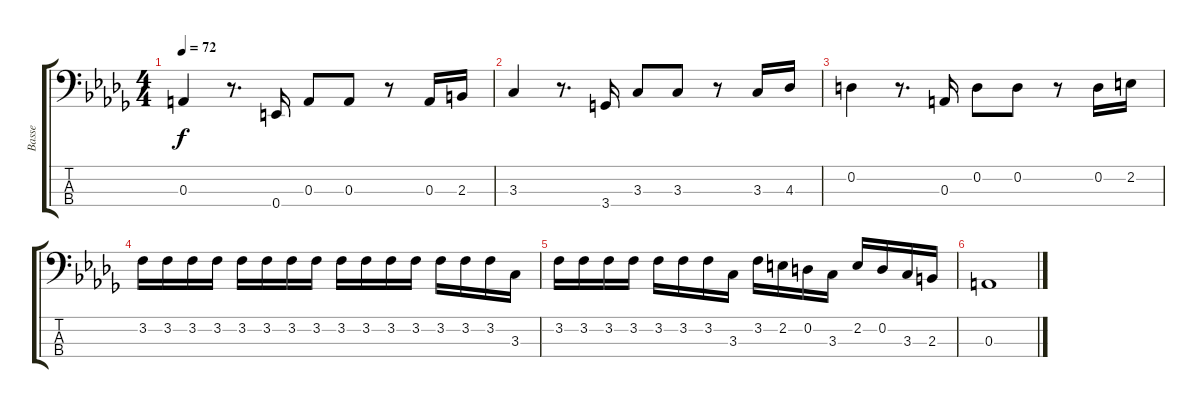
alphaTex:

\track ("Basse" "Basse") {instrument electricbassfinger}
\staff {score tabs}
\tuning (G2 D2 A1 E1) {hide}
\ts (4 4)
\tempo 72
\clef f4
\ks db
0.3.4{dy f} r.8{d} 0.4.16 0.3.8 0.3.8 r.8 0.3.16 2.3.16 |
3.3.4 r.8{d} 3.4.16 3.3.8 3.3.8 r.8 3.3.16 4.3.16 |
0.2.4 r.8{d} 0.3.16 0.2.8 0.2.8 r.8 0.2.16 2.2.16 |
3.2.16 3.2.16 3.2.16 3.2.16 3.2.16 3.2.16 3.2.16 3.2.16 3.2.16 3.2.16 3.2.16 3.2.16 3.2.16 3.2.16 3.2.16 3.3.16 |
3.2.16 3.2.16 3.2.16 3.2.16 3.2.16 3.2.16 3.2.16 3.3.16 3.2.16 2.2.16 0.2.16 3.3.16 2.2.16 0.2.16 3.3.16 2.3.16 |
0.3.1
